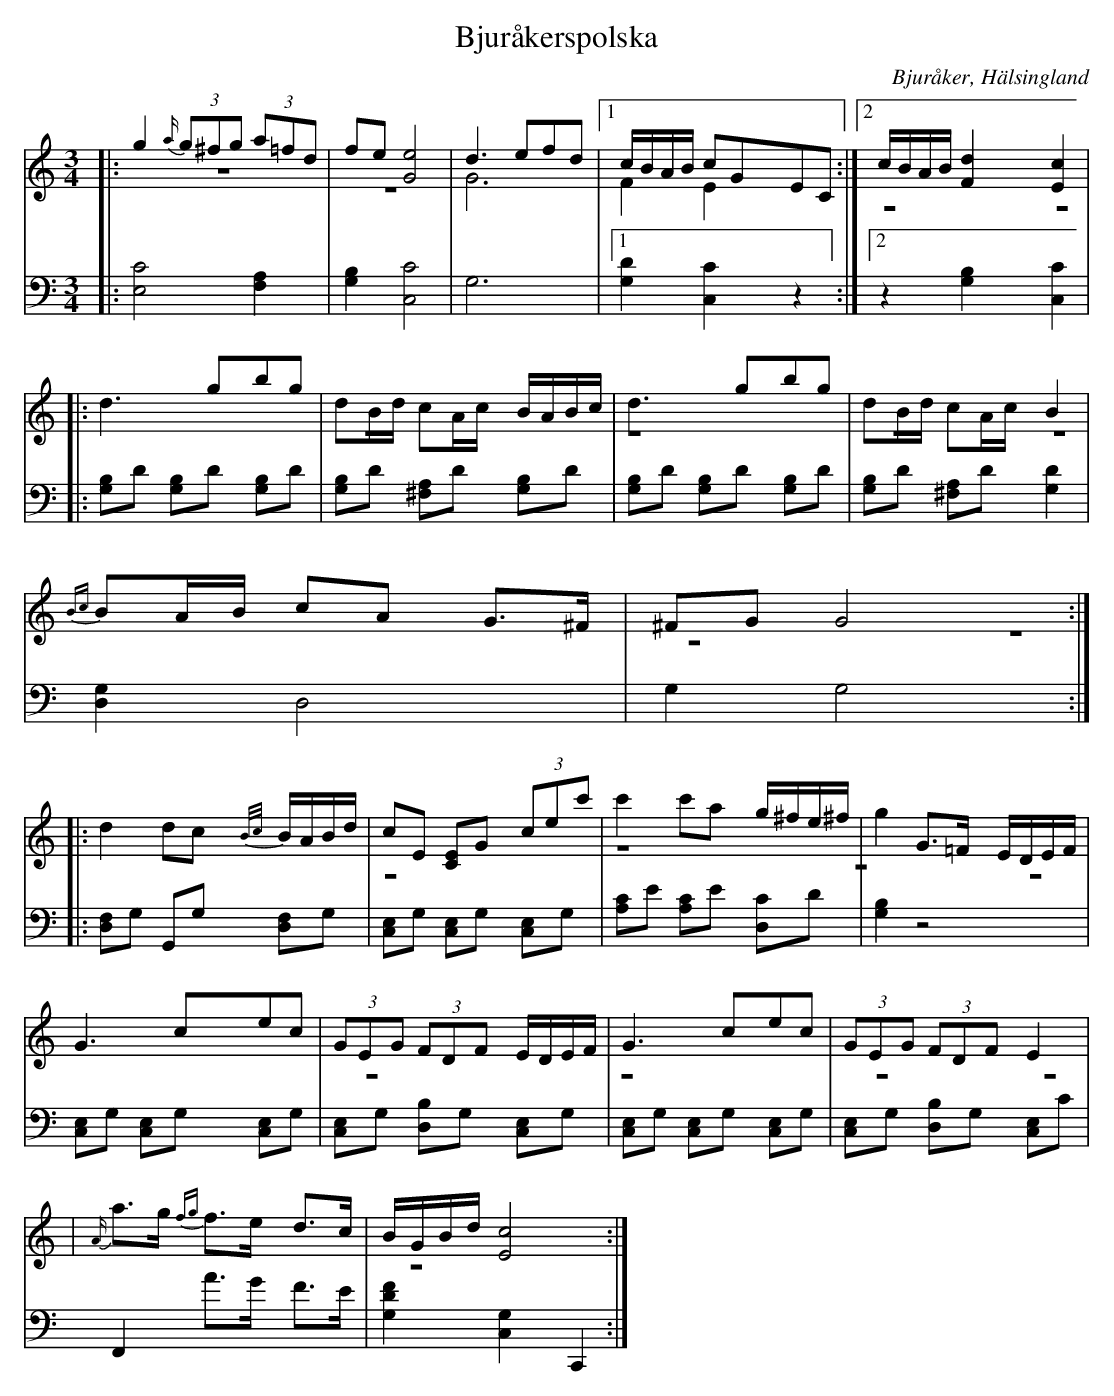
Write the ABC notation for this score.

X:1
T: Bjuråkerspolska
O: Bjuråker, Hälsingland
M: 3/4
L: 1/8
K: C
V:1
V:2 merge
V:3
V:4 merge
V: 1
|:g2 {a/} (3g^fg (3a=fd|fe [G4e4]|d3 efd|1c/B/A/B/ cGEC:|2 c/B/A/B/ [F2d2][E2c2]|
|:d3 gbg| dB/d/ cA/c/ B/A/B/c/| d3 gbg| dB/d/ cA/c/ B2|
{Bc}BA/B/ cA G>^F| ^FG G4 :|
|:d2 dc {B/c/}B/A/B/d/|cE [CE]G (3cec'|c'2 c'a g/^f/e/^f/|g2 G>=F E/D/E/F/|
G3 cec|(3GEG (3FDF E/D/E/F/|G3 cec|(3GEG (3FDF E2|
|{A/}a>g {fg}f>e d>c|B/G/B/d/ [E4c4]:|
V:2
|:z6|z6|G6|1F2 E2:|2 z6|
|:z6|z6|z6| z6|
z6|z6:|
|:z6|z6|z6| z6|z6|
|:z6|z6|z6| z6|z6:|
V:3 clef=bass
|:[E,4C4] [F,2A,2]|[G,2B,2] [C,4C4]|G,6|1[G,2D2][C,2C2] z2:|2 z2 [G,2B,2][C,2C2]|
|:[G,B,]D [G,B,]D [G,B,]D|[G,B,]D [^F,A,]D [G,B,]D|[G,B,]D [G,B,]D [G,B,]D|[G,B,]D [^F,A,]D [G,2D2]|
[D,2G,2] D,4|G,2 G,4:|
|:[D,F,]G, G,,G, [D,F,]G,|[C,E,]G, [C,E,]G, [C,E,]G,|[A,C]E [A,C]E [D,C]D| [G,2B,2] z4|[C,E,]G, [C,E,]G, [C,E,]G,|
[C,E,]G, [B,D,]G, [C,E,]G,|[C,E,]G, [C,E,]G, [C,E,]G,|[C,E,]G, [B,D,]G, [C,E,]C| F,,2 A>G F>E|[G,2D2F2] [C,2G,2] C,,2:|
